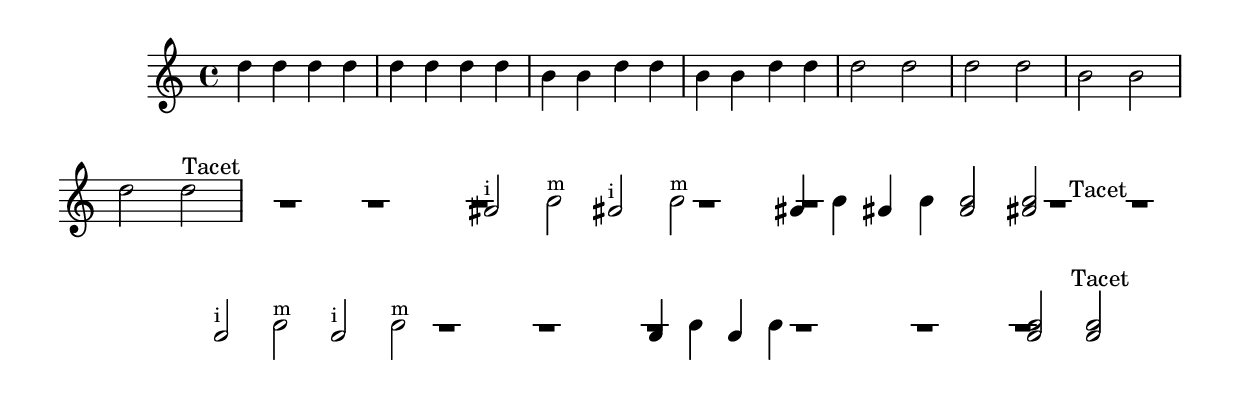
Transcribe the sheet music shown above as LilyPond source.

%% -*- coding: utf-8 -*-
\version "2.12.1"

%%\header { texidoc="1 - Primeira Nota"}

\relative c'' {

  \override Staff.TimeSignature #'style = #'()
  \time 4/4 
  \override Score.BarNumber #'transparent = ##t
  \override Score.RehearsalMark #'font-size = #-2


  %% CAVAQUINHO - BANJO
  \tag #'cv {
    
    d4 d d d
    d d d d
    b b d d
    b b d d
    d2 d
    d d
    b b
    d d
    
  }

  %% BANDOLIM
  \tag #'bd {

    \override Staff.Clef #'transparent = ##t
    \override Staff.TimeSignature #'transparent = ##t
    \stopStaff
    s^\markup {\hspace #-7 "Tacet"}

  }

  %% VIOLA
  \tag #'va {
    R1 R
    gis,2^\markup {\small {"i"}} b^\markup {\small {"m"}}
    gis^\markup {\small {"i"}} b^\markup {\small {"m"}}

    R1
    gis4 b gis b
    <gis b>2 <gis b>

    R1
  }

  %% VIOLÃO TENOR
  \tag #'vt {

    \override Staff.Clef #'transparent = ##t
    \override Staff.TimeSignature #'transparent = ##t
    \stopStaff
    s^\markup {\hspace #-7 "Tacet"}

  }

  %% VIOLÃO
  \tag #'vi {
    \clef "G_8"
    
    g,2^\markup {\small {"i"}} b^\markup {\small {"m"}}
    g^\markup {\small {"i"}} b^\markup {\small {"m"}}

    R1 R
    g4 b g b

    R1 R
    <g b>2 <g b>
  }


  %% BAIXO - BAIXOLÃO
  \tag #'bx {

    \override Staff.Clef #'transparent = ##t
    \override Staff.TimeSignature #'transparent = ##t
    \stopStaff
    s^\markup {\hspace #-7 "Tacet"}

  }


  %% END DOCUMENT
  \bar "|."
}